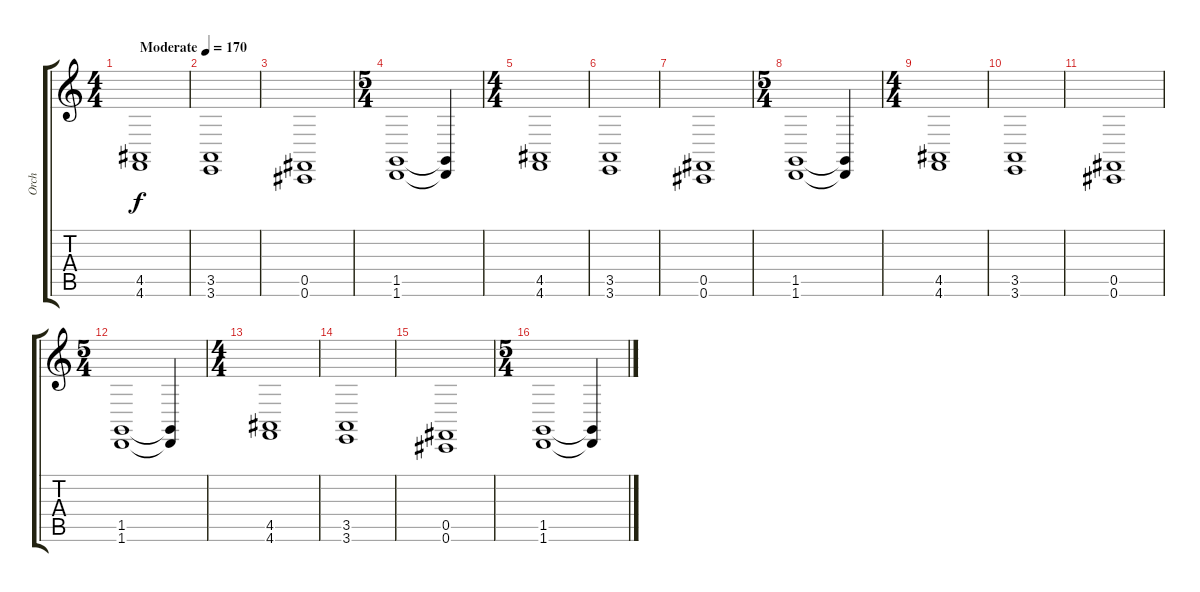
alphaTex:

\track ("Orch" "Orch") {instrument percussiveorgan}
\staff {score tabs}
\tuning (Db4 Ab3 E3 B2 Gb2 Db2) {hide}
\ts (4 4)
\tempo (170 "Moderate")
\clef g2
\ks c
(4.5 4.6).1{dy f instrument percussiveorgan} |
(3.5 3.6).1 |
(0.5 0.6).1 |
\ts (5 4)
(1.5 1.6).1 (1.5{t} 1.6{t}).4 |
\ts (4 4)
(4.5 4.6).1 |
(3.5 3.6).1 |
(0.5 0.6).1 |
\ts (5 4)
(1.5 1.6).1 (1.5{t} 1.6{t}).4 |
\ts (4 4)
(4.5 4.6).1 |
(3.5 3.6).1 |
(0.5 0.6).1 |
\ts (5 4)
(1.5 1.6).1 (1.5{t} 1.6{t}).4 |
\ts (4 4)
(4.5 4.6).1 |
(3.5 3.6).1 |
(0.5 0.6).1 |
\ts (5 4)
(1.5 1.6).1 (1.5{t} 1.6{t}).4
